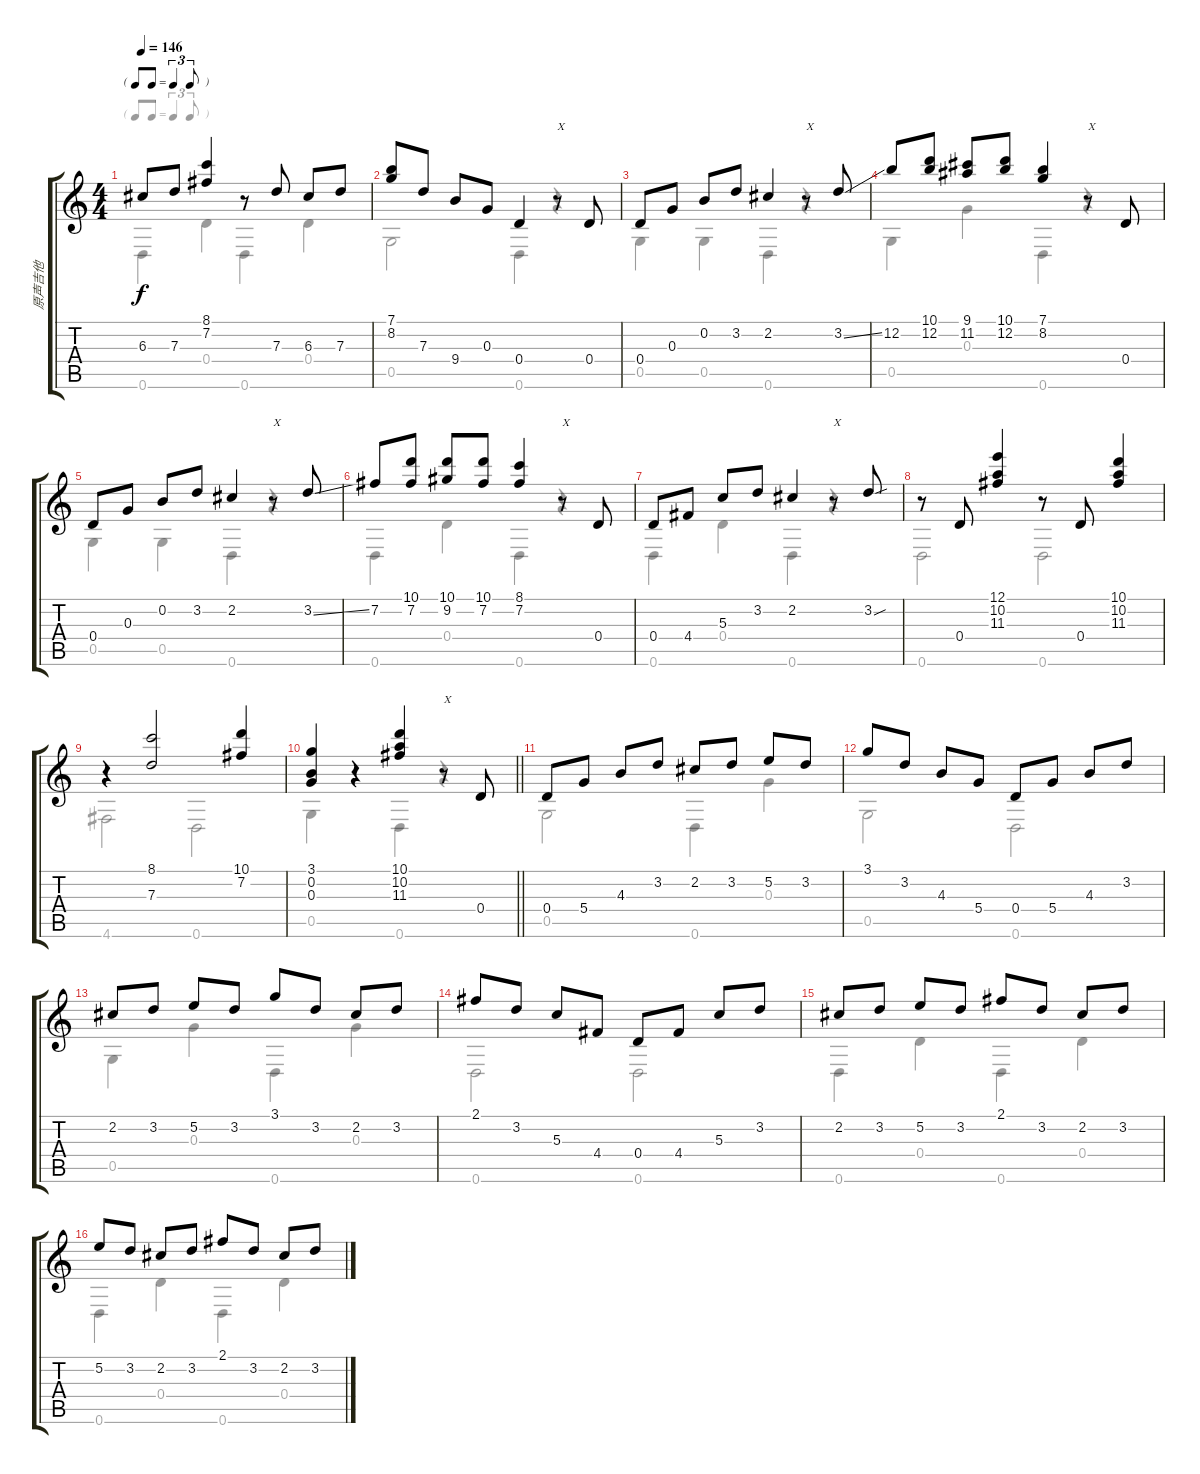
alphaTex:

\track ("原声吉他" "原声吉他") {instrument acousticguitarsteel}
\staff {score tabs}
\tuning (E4 B3 G3 D3 G2 D2) {hide}
\voice
\ts (4 4)
\tf triplet8th
\tempo 146
\clef g2
\ks c
6.3.8{dy f} 7.3.8 (8.1 7.2).4 r.8 7.3.8 6.3.8 7.3.8 |
(7.1 8.2).8 7.3.8 9.4.8 0.3.8 0.4.4 r.8{txt "X"} 0.4.8 |
0.4.8 0.3.8 0.2.8 3.2.8 2.2.4 r.8{txt "X"} 3.2{ss}.8 |
12.2.8 (10.1 12.2).8 (9.1 11.2).8 (10.1 12.2).8 (7.1 8.2).4 r.8{txt "X"} 0.4.8 |
0.4.8 0.3.8 0.2.8 3.2.8 2.2.4 r.8{txt "X"} 3.2{ss}.8 |
7.2.8 (10.1 7.2).8 (10.1 9.2).8 (10.1 7.2).8 (8.1 7.2).4 r.8{txt "X"} 0.4.8 |
0.4.8 4.4.8 5.3.8 3.2.8 2.2.4 r.8{txt "X"} 3.2{sou}.8 |
r.8 0.4.8 (12.1 10.2 11.3).4 r.8 0.4.8 (10.1 10.2 11.3).4 |
r.4 (8.1 7.3).2 (10.1 7.2).4 |
\barLineRight lightlight
(3.1 0.2 0.3).4 r.4 (10.1 10.2 11.3).4 r.8{txt "X"} 0.4.8 |
0.4.8 5.4.8 4.3.8 3.2.8 2.2.8 3.2.8 5.2.8 3.2.8 |
3.1.8 3.2.8 4.3.8 5.4.8 0.4.8 5.4.8 4.3.8 3.2.8 |
2.2.8 3.2.8 5.2.8 3.2.8 3.1.8 3.2.8 2.2.8 3.2.8 |
2.1.8 3.2.8 5.3.8 4.4.8 0.4.8 4.4.8 5.3.8 3.2.8 |
2.2.8 3.2.8 5.2.8 3.2.8 2.1.8 3.2.8 2.2.8 3.2.8 |
5.2.8 3.2.8 2.2.8 3.2.8 2.1.8 3.2.8 2.2.8 3.2.8
\voice
\clef g2
\ottava regular
\simile none
\ks c
0.6.4{dy f} 0.4.4 0.6.4 0.4.4 |
0.5.2 0.6.4 r.4 |
0.5.4 0.5.4 0.6.4 r.4 |
0.5.4 0.3.4 0.6.4 r.4 |
0.5.4 0.5.4 0.6.4 r.4 |
0.6.4 0.4.4 0.6.4 r.4 |
0.6.4 0.4.4 0.6.4 r.4 |
0.6.2 0.6.2 |
4.6.2 0.6.2 |
\barLineRight lightlight
0.5.4 r.4 0.6.4 r.4 |
0.5.2 0.6.4 0.3.4 |
0.5.2 0.6.2 |
0.5.4 0.3.4 0.6.4 0.3.4 |
0.6.2 0.6.2 |
0.6.4 0.4.4 0.6.4 0.4.4 |
0.6.4 0.4.4 0.6.4 0.4.4
